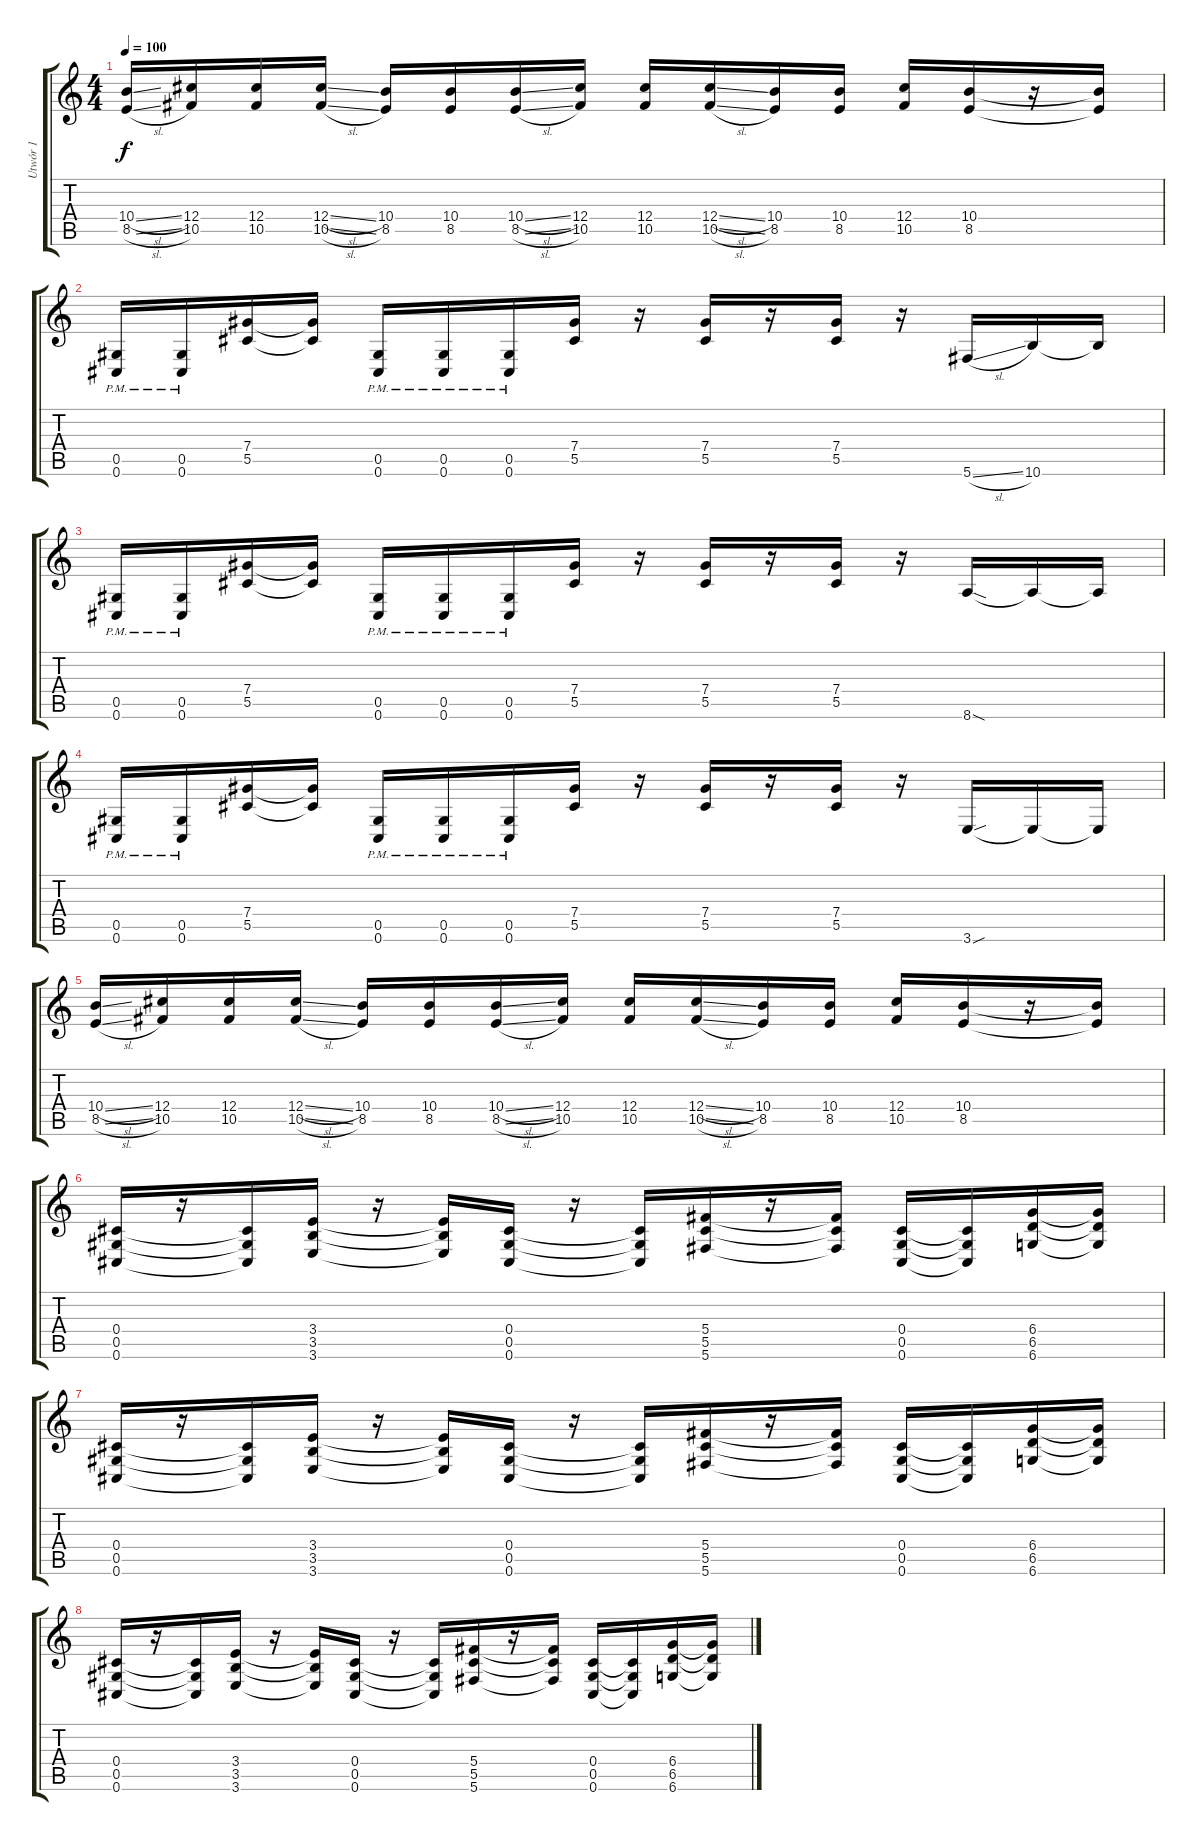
\track ("Utwór 1" "Utwór 1") {instrument distortionguitar}
\staff {score tabs}
\tuning (Eb4 Bb3 Gb3 Db3 Ab2 Db2) {hide}
\ts (4 4)
\tempo 100
\clef g2
\ks c
(10.4{sl} 8.5{sl}).16{dy f} (12.4 10.5).16 (12.4 10.5).16 (12.4{sl} 10.5{sl}).16 (10.4 8.5).16 (10.4 8.5).16 (10.4{sl} 8.5{sl}).16 (12.4 10.5).16 (12.4 10.5).16 (12.4{sl} 10.5{sl}).16 (10.4 8.5).16 (10.4 8.5).16 (12.4 10.5).16 (10.4 8.5).16 r.16 (10.4{t} 8.5{t}).16 |
(0.5{pm} 0.6{pm}).16 (0.5{pm} 0.6{pm}).16 (7.4 5.5).16 (7.4{t} 5.5{t}).16 (0.5{pm} 0.6{pm}).16 (0.5{pm} 0.6{pm}).16 (0.5{pm} 0.6{pm}).16 (7.4 5.5).16 r.16 (7.4 5.5).16 r.16 (7.4 5.5).16 r.16 5.6{sl}.16 10.6.16 10.6{t}.16 |
(0.5{pm} 0.6{pm}).16 (0.5{pm} 0.6{pm}).16 (7.4 5.5).16 (7.4{t} 5.5{t}).16 (0.5{pm} 0.6{pm}).16 (0.5{pm} 0.6{pm}).16 (0.5{pm} 0.6{pm}).16 (7.4 5.5).16 r.16 (7.4 5.5).16 r.16 (7.4 5.5).16 r.16 8.6{sod}.16 8.6{t}.16 8.6{t}.16 |
(0.5{pm} 0.6{pm}).16 (0.5{pm} 0.6{pm}).16 (7.4 5.5).16 (7.4{t} 5.5{t}).16 (0.5{pm} 0.6{pm}).16 (0.5{pm} 0.6{pm}).16 (0.5{pm} 0.6{pm}).16 (7.4 5.5).16 r.16 (7.4 5.5).16 r.16 (7.4 5.5).16 r.16 3.6{sou}.16 3.6{t}.16 3.6{t}.16 |
(10.4{sl} 8.5{sl}).16 (12.4 10.5).16 (12.4 10.5).16 (12.4{sl} 10.5{sl}).16 (10.4 8.5).16 (10.4 8.5).16 (10.4{sl} 8.5{sl}).16 (12.4 10.5).16 (12.4 10.5).16 (12.4{sl} 10.5{sl}).16 (10.4 8.5).16 (10.4 8.5).16 (12.4 10.5).16 (10.4 8.5).16 r.16 (10.4{t} 8.5{t}).16 |
(0.4 0.5 0.6).16 r.16 (0.4{t} 0.5{t} 0.6{t}).16 (3.4 3.5 3.6).16 r.16 (3.4{t} 3.5{t} 3.6{t}).16 (0.4 0.5 0.6).16 r.16 (0.4{t} 0.5{t} 0.6{t}).16 (5.4 5.5 5.6).16 r.16 (5.4{t} 5.5{t} 5.6{t}).16 (0.4 0.5 0.6).16 (0.4{t} 0.5{t} 0.6{t}).16 (6.4 6.5 6.6).16 (6.4{t} 6.5{t} 6.6{t}).16 |
(0.4 0.5 0.6).16 r.16 (0.4{t} 0.5{t} 0.6{t}).16 (3.4 3.5 3.6).16 r.16 (3.4{t} 3.5{t} 3.6{t}).16 (0.4 0.5 0.6).16 r.16 (0.4{t} 0.5{t} 0.6{t}).16 (5.4 5.5 5.6).16 r.16 (5.4{t} 5.5{t} 5.6{t}).16 (0.4 0.5 0.6).16 (0.4{t} 0.5{t} 0.6{t}).16 (6.4 6.5 6.6).16 (6.4{t} 6.5{t} 6.6{t}).16 |
(0.4 0.5 0.6).16 r.16 (0.4{t} 0.5{t} 0.6{t}).16 (3.4 3.5 3.6).16 r.16 (3.4{t} 3.5{t} 3.6{t}).16 (0.4 0.5 0.6).16 r.16 (0.4{t} 0.5{t} 0.6{t}).16 (5.4 5.5 5.6).16 r.16 (5.4{t} 5.5{t} 5.6{t}).16 (0.4 0.5 0.6).16 (0.4{t} 0.5{t} 0.6{t}).16 (6.4 6.5 6.6).16 (6.4{t} 6.5{t} 6.6{t}).16
